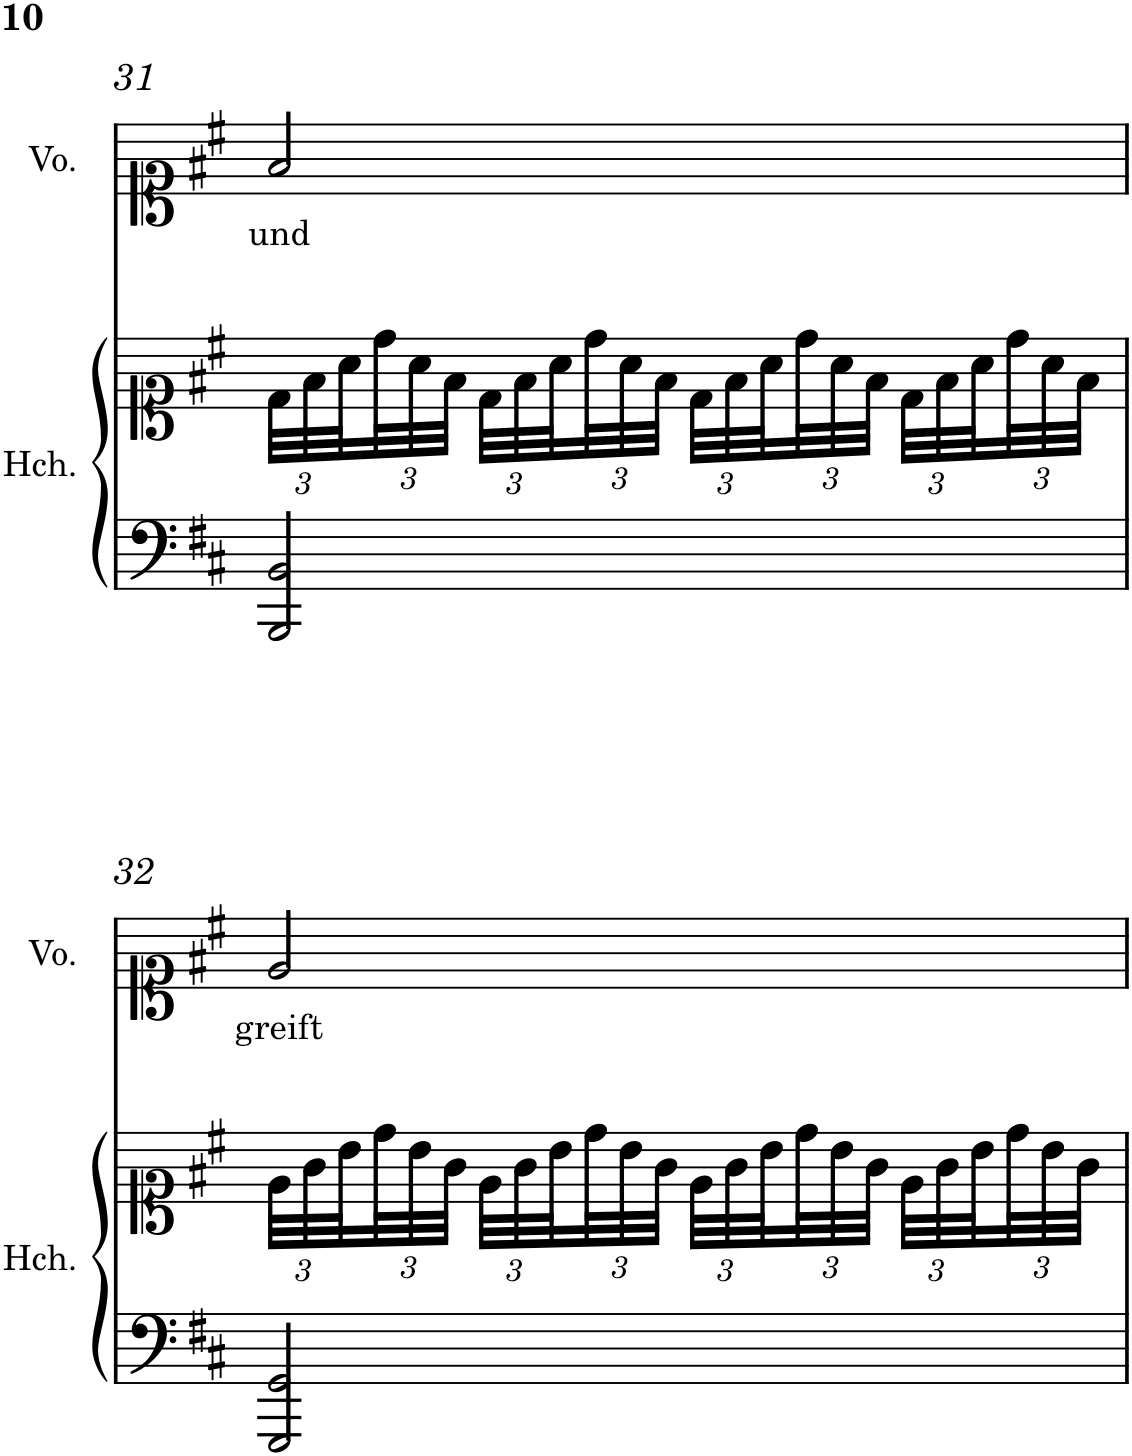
**kern	**kern	**kern	**text
*part2	*part2	*part1	*part1
*staff3	*staff2	*staff1	*staff1
*I"Harpsichord	*	*I"Voice	*
*I'Hch.	*	*I'Vo.	*
!!LO:PB:g=z
*clefF4	*clefC1	*clefC1	*
*k[f#c#]	*k[f#c#]	*k[f#c#]	*
*M2/4	*M2/4	*M2/4	*
*	*Xbrackettup	*	*
=31	=31	=31	=31
!	!	!	!LO:LY:b
2BBB/ 2BB/	48d\LLL	2f#/	und
.	48f#\	.	.
.	48a\	.	.
.	48dd\	.	.
.	48a\	.	.
.	48f#\JJJ	.	.
.	48d\LLL	.	.
.	48f#\	.	.
.	48a\	.	.
.	48dd\	.	.
.	48a\	.	.
.	48f#\JJJ	.	.
.	48d\LLL	.	.
.	48f#\	.	.
.	48a\	.	.
.	48dd\	.	.
.	48a\	.	.
.	48f#\JJJ	.	.
.	48d\LLL	.	.
.	48f#\	.	.
.	48a\	.	.
.	48dd\	.	.
.	48a\	.	.
.	48f#\JJJ	.	.
!!LO:LB:g=z
=32	=32	=32	=32
!	!	!	!LO:LY:b
2GGG/ 2GG/	48e\LLL	2e/	greift
.	48g\	.	.
.	48b\	.	.
.	48dd\	.	.
.	48b\	.	.
.	48g\JJJ	.	.
.	48e\LLL	.	.
.	48g\	.	.
.	48b\	.	.
.	48dd\	.	.
.	48b\	.	.
.	48g\JJJ	.	.
.	48e\LLL	.	.
.	48g\	.	.
.	48b\	.	.
.	48dd\	.	.
.	48b\	.	.
.	48g\JJJ	.	.
.	48e\LLL	.	.
.	48g\	.	.
.	48b\	.	.
.	48dd\	.	.
.	48b\	.	.
.	48g\JJJ	.	.
=	=	=	=
*-	*-	*-	*-
